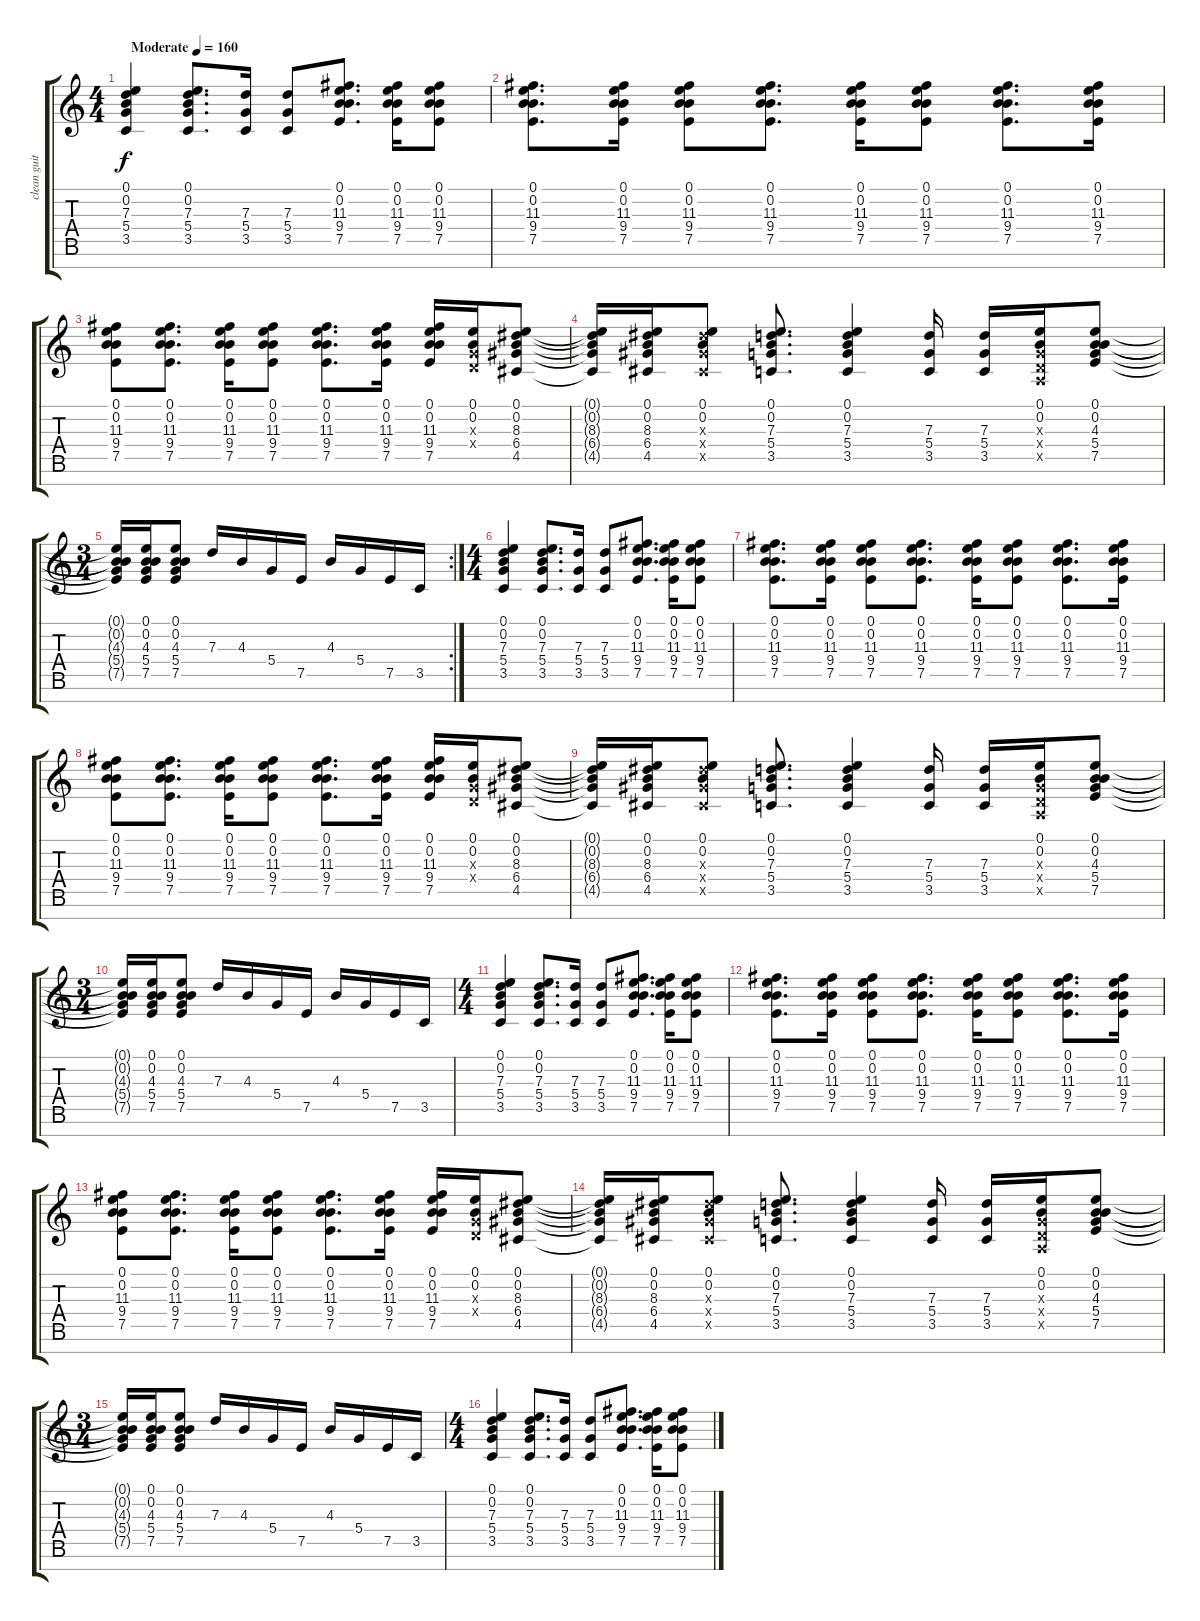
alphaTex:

\track ("clean guitar" "clean guit") {instrument electricguitarclean}
\staff {score tabs}
\tuning (E4 B3 G3 D3 A2 E2 B1) {hide}
\ts (4 4)
\tempo (160 "Moderate")
\clef g2
\ks c
(0.1 0.2 7.3 5.4 3.5).4{dy f instrument electricguitarclean} (0.1 0.2 7.3 5.4 3.5).8{d} (7.3 5.4 3.5).16 (7.3 5.4 3.5).8 (0.1 0.2 11.3 9.4 7.5).8{d} (0.1 0.2 11.3 9.4 7.5).16 (0.1 0.2 11.3 9.4 7.5).8 |
(0.1 0.2 11.3 9.4 7.5).8{d} (0.1 0.2 11.3 9.4 7.5).16 (0.1 0.2 11.3 9.4 7.5).8 (0.1 0.2 11.3 9.4 7.5).8{d} (0.1 0.2 11.3 9.4 7.5).16 (0.1 0.2 11.3 9.4 7.5).8 (0.1 0.2 11.3 9.4 7.5).8{d} (0.1 0.2 11.3 9.4 7.5).16 |
(0.1 0.2 11.3 9.4 7.5).8 (0.1 0.2 11.3 9.4 7.5).8{d} (0.1 0.2 11.3 9.4 7.5).16 (0.1 0.2 11.3 9.4 7.5).8 (0.1 0.2 11.3 9.4 7.5).8{d} (0.1 0.2 11.3 9.4 7.5).16 (0.1 0.2 11.3 9.4 7.5).16 (0.1 0.2 0.3{x} 0.4{x}).16 (0.1 0.2 8.3 6.4 4.5).8 |
(0.1{t} 0.2{t} 8.3{t} 6.4{t} 4.5{t}).16 (0.1 0.2 8.3 6.4 4.5).16 (0.1 0.2 8.3{x} 6.4{x} 4.5{x}).8 (0.1 0.2 7.3 5.4 3.5).8{d} (0.1 0.2 7.3 5.4 3.5).4 (7.3 5.4 3.5).16 (7.3 5.4 3.5).16 (0.1 0.2 0.3{x} 0.4{x} 0.5{x}).16 (0.1 0.2 4.3 5.4 7.5).8 |
\rc 2
\ts (3 4)
(0.1{t} 0.2{t} 4.3{t} 5.4{t} 7.5{t}).16 (0.1 0.2 4.3 5.4 7.5).16 (0.1 0.2 4.3 5.4 7.5).8 7.3.16 4.3.16 5.4.16 7.5.16 4.3.16 5.4.16 7.5.16 3.5.16 |
\ts (4 4)
(0.1 0.2 7.3 5.4 3.5).4 (0.1 0.2 7.3 5.4 3.5).8{d} (7.3 5.4 3.5).16 (7.3 5.4 3.5).8 (0.1 0.2 11.3 9.4 7.5).8{d} (0.1 0.2 11.3 9.4 7.5).16 (0.1 0.2 11.3 9.4 7.5).8 |
(0.1 0.2 11.3 9.4 7.5).8{d} (0.1 0.2 11.3 9.4 7.5).16 (0.1 0.2 11.3 9.4 7.5).8 (0.1 0.2 11.3 9.4 7.5).8{d} (0.1 0.2 11.3 9.4 7.5).16 (0.1 0.2 11.3 9.4 7.5).8 (0.1 0.2 11.3 9.4 7.5).8{d} (0.1 0.2 11.3 9.4 7.5).16 |
(0.1 0.2 11.3 9.4 7.5).8 (0.1 0.2 11.3 9.4 7.5).8{d} (0.1 0.2 11.3 9.4 7.5).16 (0.1 0.2 11.3 9.4 7.5).8 (0.1 0.2 11.3 9.4 7.5).8{d} (0.1 0.2 11.3 9.4 7.5).16 (0.1 0.2 11.3 9.4 7.5).16 (0.1 0.2 0.3{x} 0.4{x}).16 (0.1 0.2 8.3 6.4 4.5).8 |
(0.1{t} 0.2{t} 8.3{t} 6.4{t} 4.5{t}).16 (0.1 0.2 8.3 6.4 4.5).16 (0.1 0.2 8.3{x} 6.4{x} 4.5{x}).8 (0.1 0.2 7.3 5.4 3.5).8{d} (0.1 0.2 7.3 5.4 3.5).4 (7.3 5.4 3.5).16 (7.3 5.4 3.5).16 (0.1 0.2 0.3{x} 0.4{x} 0.5{x}).16 (0.1 0.2 4.3 5.4 7.5).8 |
\ts (3 4)
(0.1{t} 0.2{t} 4.3{t} 5.4{t} 7.5{t}).16 (0.1 0.2 4.3 5.4 7.5).16 (0.1 0.2 4.3 5.4 7.5).8 7.3.16 4.3.16 5.4.16 7.5.16 4.3.16 5.4.16 7.5.16 3.5.16 |
\ts (4 4)
(0.1 0.2 7.3 5.4 3.5).4 (0.1 0.2 7.3 5.4 3.5).8{d} (7.3 5.4 3.5).16 (7.3 5.4 3.5).8 (0.1 0.2 11.3 9.4 7.5).8{d} (0.1 0.2 11.3 9.4 7.5).16 (0.1 0.2 11.3 9.4 7.5).8 |
(0.1 0.2 11.3 9.4 7.5).8{d} (0.1 0.2 11.3 9.4 7.5).16 (0.1 0.2 11.3 9.4 7.5).8 (0.1 0.2 11.3 9.4 7.5).8{d} (0.1 0.2 11.3 9.4 7.5).16 (0.1 0.2 11.3 9.4 7.5).8 (0.1 0.2 11.3 9.4 7.5).8{d} (0.1 0.2 11.3 9.4 7.5).16 |
(0.1 0.2 11.3 9.4 7.5).8 (0.1 0.2 11.3 9.4 7.5).8{d} (0.1 0.2 11.3 9.4 7.5).16 (0.1 0.2 11.3 9.4 7.5).8 (0.1 0.2 11.3 9.4 7.5).8{d} (0.1 0.2 11.3 9.4 7.5).16 (0.1 0.2 11.3 9.4 7.5).16 (0.1 0.2 0.3{x} 0.4{x}).16 (0.1 0.2 8.3 6.4 4.5).8 |
(0.1{t} 0.2{t} 8.3{t} 6.4{t} 4.5{t}).16 (0.1 0.2 8.3 6.4 4.5).16 (0.1 0.2 8.3{x} 6.4{x} 4.5{x}).8 (0.1 0.2 7.3 5.4 3.5).8{d} (0.1 0.2 7.3 5.4 3.5).4 (7.3 5.4 3.5).16 (7.3 5.4 3.5).16 (0.1 0.2 0.3{x} 0.4{x} 0.5{x}).16 (0.1 0.2 4.3 5.4 7.5).8 |
\ts (3 4)
(0.1{t} 0.2{t} 4.3{t} 5.4{t} 7.5{t}).16 (0.1 0.2 4.3 5.4 7.5).16 (0.1 0.2 4.3 5.4 7.5).8 7.3.16 4.3.16 5.4.16 7.5.16 4.3.16 5.4.16 7.5.16 3.5.16 |
\ts (4 4)
(0.1 0.2 7.3 5.4 3.5).4 (0.1 0.2 7.3 5.4 3.5).8{d} (7.3 5.4 3.5).16 (7.3 5.4 3.5).8 (0.1 0.2 11.3 9.4 7.5).8{d} (0.1 0.2 11.3 9.4 7.5).16 (0.1 0.2 11.3 9.4 7.5).8
